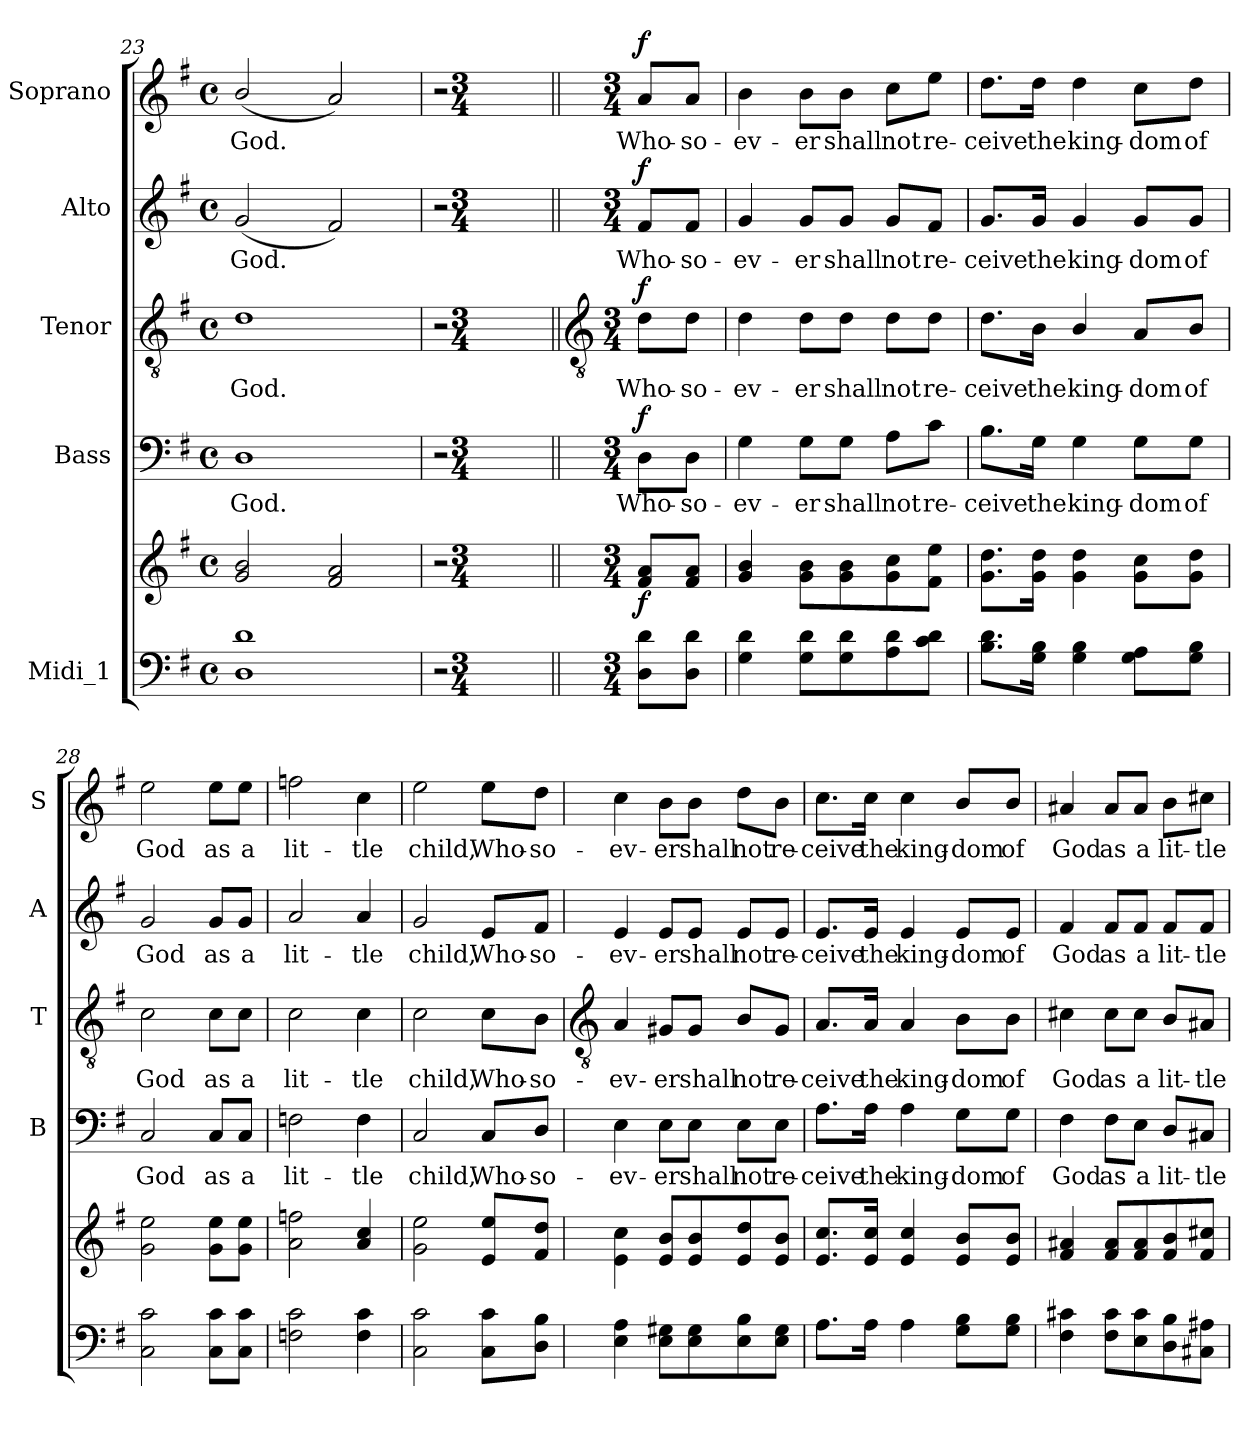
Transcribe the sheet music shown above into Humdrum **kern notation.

**kern	**kern	**dynam	**kern	**text	**dynam	**kern	**text	**dynam	**kern	**text	**dynam	**kern	**text	**dynam
*part5	*part5	*part5	*part4	*part4	*part4	*part3	*part3	*part3	*part2	*part2	*part2	*part1	*part1	*part1
*staff6	*staff5	*staff5/6	*staff4	*staff4	*staff4	*staff3	*staff3	*staff3	*staff2	*staff2	*staff2	*staff1	*staff1	*staff1
*I"Midi_1	*	*	*I"Bass	*	*	*I"Tenor	*	*	*I"Alto	*	*	*I"Soprano	*	*
*	*	*	*I'B	*	*	*I'T	*	*	*I'A	*	*	*I'S	*	*
*clefF4	*clefG2	*	*clefF4	*	*	*clefGv2	*	*	*clefG2	*	*	*clefG2	*	*
*k[f#]	*k[f#]	*	*k[f#]	*	*	*k[f#]	*	*	*k[f#]	*	*	*k[f#]	*	*
*G:	*G:	*	*G:	*	*	*G:	*	*	*G:	*	*	*G:	*	*
*M4/4	*M4/4	*	*M4/4	*	*	*M4/4	*	*	*M4/4	*	*	*M4/4	*	*
*met(c)	*met(c)	*	*met(c)	*	*	*met(c)	*	*	*met(c)	*	*	*met(c)	*	*
=23	=23	=23	=23	=23	=23	=23	=23	=23	=23	=23	=23	=23	=23	=23
!	!	!	!	!LO:LY:b	!	!	!LO:LY:b	!	!	!LO:LY:b	!	!	!LO:LY:b	!
1D 1d	2g/ 2b/	.	1D	God.	.	1d	God.	.	(<2g	God.	.	(<2b/	God.	.
.	2f# 2a	.	.	.	.	.	.	.	2f#)	.	.	2a)	.	.
=24	=24	=24	=24	=24	=24	=24	=24	=24	=24	=24	=24	=24	=24	=24
2r	2r	.	2r	.	.	2r	.	.	2r	.	.	2r	.	.
*M3/4	*M3/4	*	*M3/4	*	*	*M3/4	*	*	*M3/4	*	*	*M3/4	*	*
!!LO:LB:g=z
=25||	=25||	=25||	=25||	=25||	=25||	=25||	=25||	=25||	=25||	=25||	=25||	=25||	=25||	=25||
*	*	*	*	*	*	*clefGv2	*	*	*	*	*	*	*	*
*M3/4	*M3/4	*	*M3/4	*	*	*M3/4	*	*	*M3/4	*	*	*M3/4	*	*
!	!	!LO:DY:b	!	!LO:LY:b	!LO:DY:b	!	!LO:LY:b	!LO:DY:b	!	!LO:LY:b	!LO:DY:b	!	!LO:LY:b	!LO:DY:b
8D 8dL	8f# 8aL	f	8D\L	Who-	f	8d\L	Who-	f	8f#/L	Who-	f	8a/L	Who-	f
!	!	!	!	!LO:LY:b	!	!	!LO:LY:b	!	!	!LO:LY:b	!	!	!LO:LY:b	!
8D 8dJ	8f# 8aJ	.	8D\J	-so-	.	8d\J	-so-	.	8f#/J	-so-	.	8a/J	-so-	.
=26	=26	=26	=26	=26	=26	=26	=26	=26	=26	=26	=26	=26	=26	=26
!	!	!	!	!LO:LY:b	!	!	!LO:LY:b	!	!	!LO:LY:b	!	!	!LO:LY:b	!
4G 4d	4g/ 4b/	.	4G	-ev-	.	4d	-ev-	.	4g	-ev-	.	4b	-ev-	.
!	!	!	!	!LO:LY:b	!	!	!LO:LY:b	!	!	!LO:LY:b	!	!	!LO:LY:b	!
8G 8dL	8g 8bL	.	8G\L	-er	.	8d\L	-er	.	8g/L	-er	.	8b\L	-er	.
!	!	!	!	!LO:LY:b	!	!	!LO:LY:b	!	!	!LO:LY:b	!	!	!LO:LY:b	!
8G 8d	8g 8b	.	8G\J	shall	.	8d\J	shall	.	8g/J	shall	.	8b\J	shall	.
!	!	!	!	!LO:LY:b	!	!	!LO:LY:b	!	!	!LO:LY:b	!	!	!LO:LY:b	!
8A 8d	8g 8cc	.	8A\L	not	.	8d\L	not	.	8g/L	not	.	8cc\L	not	.
!	!	!	!	!LO:LY:b	!	!	!LO:LY:b	!	!	!LO:LY:b	!	!	!LO:LY:b	!
8c 8dJ	8f# 8eeJ	.	8c\J	re-	.	8d\J	re-	.	8f#/J	re-	.	8ee\J	re-	.
=27	=27	=27	=27	=27	=27	=27	=27	=27	=27	=27	=27	=27	=27	=27
!	!	!	!	!LO:LY:b	!	!	!LO:LY:b	!	!	!LO:LY:b	!	!	!LO:LY:b	!
8.B 8.dL	8.g 8.ddL	.	8.B\L	-ceive	.	8.d\L	-ceive	.	8.g/L	-ceive	.	8.dd\L	-ceive	.
!	!	!	!	!LO:LY:b	!	!	!LO:LY:b	!	!	!LO:LY:b	!	!	!LO:LY:b	!
16G 16BJ	16g 16ddJ	.	16G\Jk	the	.	16B\Jk	the	.	16g/Jk	the	.	16dd\Jk	the	.
!	!	!	!	!LO:LY:b	!	!	!LO:LY:b	!	!	!LO:LY:b	!	!	!LO:LY:b	!
4G 4B	4g 4dd	.	4G	king-	.	4B/	king-	.	4g	king-	.	4dd	king-	.
!	!	!	!	!LO:LY:b	!	!	!LO:LY:b	!	!	!LO:LY:b	!	!	!LO:LY:b	!
8G 8AL	8g 8ccL	.	8G\L	-dom	.	8A/L	-dom	.	8g/L	-dom	.	8cc\L	-dom	.
!	!	!	!	!LO:LY:b	!	!	!LO:LY:b	!	!	!LO:LY:b	!	!	!LO:LY:b	!
8G 8BJ	8g 8ddJ	.	8G\J	of	.	8B/J	of	.	8g/J	of	.	8dd\J	of	.
=28	=28	=28	=28	=28	=28	=28	=28	=28	=28	=28	=28	=28	=28	=28
!	!	!	!	!LO:LY:b	!	!	!LO:LY:b	!	!	!LO:LY:b	!	!	!LO:LY:b	!
2C\ 2c\	2g 2ee	.	2C	God	.	2c	God	.	2g	God	.	2ee	God	.
!	!	!	!	!LO:LY:b	!	!	!LO:LY:b	!	!	!LO:LY:b	!	!	!LO:LY:b	!
8C\ 8c\L	8g 8eeL	.	8C/L	as	.	8c\L	as	.	8g/L	as	.	8ee\L	as	.
!	!	!	!	!LO:LY:b	!	!	!LO:LY:b	!	!	!LO:LY:b	!	!	!LO:LY:b	!
8C\ 8c\J	8g 8eeJ	.	8C/J	a	.	8c\J	a	.	8g/J	a	.	8ee\J	a	.
=29	=29	=29	=29	=29	=29	=29	=29	=29	=29	=29	=29	=29	=29	=29
!	!	!	!	!LO:LY:b	!	!	!LO:LY:b	!	!	!LO:LY:b	!	!	!LO:LY:b	!
2Fn 2c	2a 2ffn	.	2Fn	lit-	.	2c	lit-	.	2a	lit-	.	2ffn	lit-	.
!	!	!	!	!LO:LY:b	!	!	!LO:LY:b	!	!	!LO:LY:b	!	!	!LO:LY:b	!
4F 4c	4a/ 4cc/	.	4F	-tle	.	4c	-tle	.	4a	-tle	.	4cc	-tle	.
=30	=30	=30	=30	=30	=30	=30	=30	=30	=30	=30	=30	=30	=30	=30
!	!	!	!	!LO:LY:b	!	!	!LO:LY:b	!	!	!LO:LY:b	!	!	!LO:LY:b	!
2C\ 2c\	2g 2ee	.	2C	child,	.	2c	child,	.	2g	child,	.	2ee	child,	.
!	!	!	!	!LO:LY:b	!	!	!LO:LY:b	!	!	!LO:LY:b	!	!	!LO:LY:b	!
8C\ 8c\L	8e 8eeL	.	8C/L	Who-	.	8c\L	Who-	.	8e/L	Who-	.	8ee\L	Who-	.
!	!	!	!	!LO:LY:b	!	!	!LO:LY:b	!	!	!LO:LY:b	!	!	!LO:LY:b	!
8D\ 8B\J	8f# 8ddJ	.	8D/J	-so-	.	8B\J	-so-	.	8f#/J	-so-	.	8dd\J	-so-	.
!!LO:LB:g=z
=31	=31	=31	=31	=31	=31	=31	=31	=31	=31	=31	=31	=31	=31	=31
*	*	*	*	*	*	*clefGv2	*	*	*	*	*	*	*	*
!	!	!	!	!LO:LY:b	!	!	!LO:LY:b	!	!	!LO:LY:b	!	!	!LO:LY:b	!
4E 4A	4e\ 4cc\	.	4E	-ev-	.	4A	-ev-	.	4e	-ev-	.	4cc	-ev-	.
!	!	!	!	!LO:LY:b	!	!	!LO:LY:b	!	!	!LO:LY:b	!	!	!LO:LY:b	!
8E 8G#XL	8e\ 8b\L	.	8E\L	-er	.	8G#X/L	-er	.	8e/L	-er	.	8b\L	-er	.
!	!	!	!	!LO:LY:b	!	!	!LO:LY:b	!	!	!LO:LY:b	!	!	!LO:LY:b	!
8E 8G#	8e/ 8b/	.	8E\J	shall	.	8G#/J	shall	.	8e/J	shall	.	8b\J	shall	.
!	!	!	!	!LO:LY:b	!	!	!LO:LY:b	!	!	!LO:LY:b	!	!	!LO:LY:b	!
8E 8B	8e/ 8dd/	.	8E\L	not	.	8B/L	not	.	8e/L	not	.	8dd\L	not	.
!	!	!	!	!LO:LY:b	!	!	!LO:LY:b	!	!	!LO:LY:b	!	!	!LO:LY:b	!
8E 8G#J	8e/ 8b/J	.	8E\J	re-	.	8G#/J	re-	.	8e/J	re-	.	8b\J	re-	.
=32	=32	=32	=32	=32	=32	=32	=32	=32	=32	=32	=32	=32	=32	=32
!	!	!	!	!LO:LY:b	!	!	!LO:LY:b	!	!	!LO:LY:b	!	!	!LO:LY:b	!
8.AL	8.e\ 8.cc\L	.	8.A\L	-ceive	.	8.A/L	-ceive	.	8.e/L	-ceive	.	8.cc\L	-ceive	.
!	!	!	!	!LO:LY:b	!	!	!LO:LY:b	!	!	!LO:LY:b	!	!	!LO:LY:b	!
16AJ	16e/ 16cc/J	.	16A\Jk	the	.	16A/Jk	the	.	16e/Jk	the	.	16cc\Jk	the	.
!	!	!	!	!LO:LY:b	!	!	!LO:LY:b	!	!	!LO:LY:b	!	!	!LO:LY:b	!
4A	4e/ 4cc/	.	4A	king-	.	4A	king-	.	4e	king-	.	4cc	king-	.
!	!	!	!	!LO:LY:b	!	!	!LO:LY:b	!	!	!LO:LY:b	!	!	!LO:LY:b	!
8G 8BL	8e/ 8b/L	.	8G\L	-dom	.	8B\L	-dom	.	8e/L	-dom	.	8b/L	-dom	.
!	!	!	!	!LO:LY:b	!	!	!LO:LY:b	!	!	!LO:LY:b	!	!	!LO:LY:b	!
8G 8BJ	8e/ 8b/J	.	8G\J	of	.	8B\J	of	.	8e/J	of	.	8b/J	of	.
=33	=33	=33	=33	=33	=33	=33	=33	=33	=33	=33	=33	=33	=33	=33
!	!	!	!	!LO:LY:b	!	!	!LO:LY:b	!	!	!LO:LY:b	!	!	!LO:LY:b	!
4F# 4c#X	4f# 4a#X	.	4F#	God	.	4c#X	God	.	4f#	God	.	4a#X	God	.
!	!	!	!	!LO:LY:b	!	!	!LO:LY:b	!	!	!LO:LY:b	!	!	!LO:LY:b	!
8F# 8c#L	8f#/ 8a#/L	.	8F#\L	as	.	8c#\L	as	.	8f#/L	as	.	8a#/L	as	.
!	!	!	!	!LO:LY:b	!	!	!LO:LY:b	!	!	!LO:LY:b	!	!	!LO:LY:b	!
8E 8c#	8f#/ 8a#/	.	8E\J	a	.	8c#\J	a	.	8f#/J	a	.	8a#/J	a	.
!	!	!	!	!LO:LY:b	!	!	!LO:LY:b	!	!	!LO:LY:b	!	!	!LO:LY:b	!
8D 8B	8f#/ 8b/	.	8D/L	lit-	.	8B/L	lit-	.	8f#/L	lit-	.	8b\L	lit-	.
!	!	!	!	!LO:LY:b	!	!	!LO:LY:b	!	!	!LO:LY:b	!	!	!LO:LY:b	!
8C#X 8A#XJ	8f#/ 8cc#X/J	.	8C#X/J	-tle	.	8A#X/J	-tle	.	8f#/J	-tle	.	8cc#X\J	-tle	.
=	=	=	=	=	=	=	=	=	=	=	=	=	=	=
*-	*-	*-	*-	*-	*-	*-	*-	*-	*-	*-	*-	*-	*-	*-
